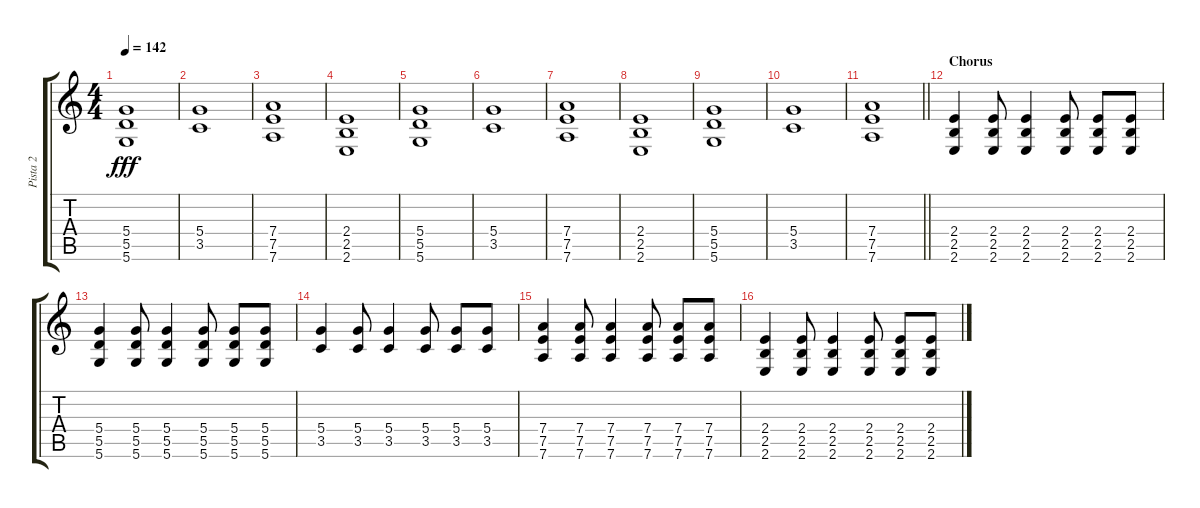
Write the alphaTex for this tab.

\track ("Pista 2" "Pista 2") {instrument distortionguitar}
\staff {score tabs}
\tuning (E4 B3 G3 D3 A2 D2) {hide}
\ts (4 4)
\tempo 142
\clef g2
\ks c
(5.4 5.5 5.6).1{dy fff} |
(5.4 3.5).1 |
(7.4 7.5 7.6).1 |
(2.4 2.5 2.6).1 |
(5.4 5.5 5.6).1 |
(5.4 3.5).1 |
(7.4 7.5 7.6).1 |
(2.4 2.5 2.6).1 |
(5.4 5.5 5.6).1 |
(5.4 3.5).1 |
\barLineRight lightlight
(7.4 7.5 7.6).1 |
\section ("" "Chorus")
(2.4 2.5 2.6).4{balance 11} (2.4 2.5 2.6).8 (2.4 2.5 2.6).4 (2.4 2.5 2.6).8 (2.4 2.5 2.6).8 (2.4 2.5 2.6).8 |
(5.4 5.5 5.6).4 (5.4 5.5 5.6).8 (5.4 5.5 5.6).4 (5.4 5.5 5.6).8 (5.4 5.5 5.6).8 (5.4 5.5 5.6).8 |
(5.4 3.5).4 (5.4 3.5).8 (5.4 3.5).4 (5.4 3.5).8 (5.4 3.5).8 (5.4 3.5).8 |
(7.4 7.5 7.6).4 (7.4 7.5 7.6).8 (7.4 7.5 7.6).4 (7.4 7.5 7.6).8 (7.4 7.5 7.6).8 (7.4 7.5 7.6).8 |
(2.4 2.5 2.6).4 (2.4 2.5 2.6).8 (2.4 2.5 2.6).4 (2.4 2.5 2.6).8 (2.4 2.5 2.6).8 (2.4 2.5 2.6).8
